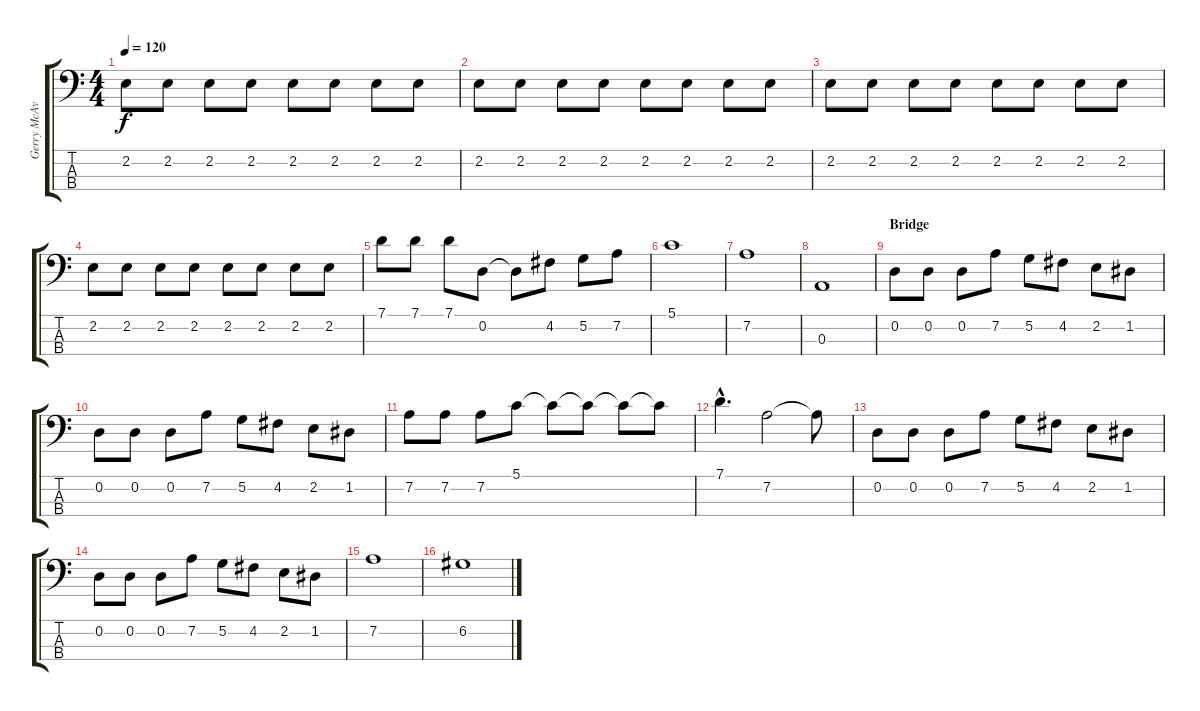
\track ("Gerry McAvoy" "Gerry McAv") {instrument electricbassfinger}
\staff {score tabs}
\tuning (G2 D2 A1 E1) {hide}
\ts (4 4)
\tempo 120
\clef f4
\ks c
2.2.8{dy f} 2.2.8 2.2.8 2.2.8 2.2.8 2.2.8 2.2.8 2.2.8 |
2.2.8 2.2.8 2.2.8 2.2.8 2.2.8 2.2.8 2.2.8 2.2.8 |
2.2.8 2.2.8 2.2.8 2.2.8 2.2.8 2.2.8 2.2.8 2.2.8 |
2.2.8 2.2.8 2.2.8 2.2.8 2.2.8 2.2.8 2.2.8 2.2.8 |
7.1.8 7.1.8 7.1.8 0.2.8 0.2{t}.8 4.2.8 5.2.8 7.2.8 |
5.1.1 |
7.2.1 |
0.3.1 |
\section ("" "Bridge")
0.2.8 0.2.8 0.2.8 7.2.8 5.2.8 4.2.8 2.2.8 1.2.8 |
0.2.8 0.2.8 0.2.8 7.2.8 5.2.8 4.2.8 2.2.8 1.2.8 |
7.2.8 7.2.8 7.2.8 5.1.8 5.1{t}.8 5.1{t}.8 5.1{t}.8 5.1{t}.8 |
7.1{hac}.4{d} 7.2.2 7.2{t}.8 |
0.2.8 0.2.8 0.2.8 7.2.8 5.2.8 4.2.8 2.2.8 1.2.8 |
0.2.8 0.2.8 0.2.8 7.2.8 5.2.8 4.2.8 2.2.8 1.2.8 |
7.2.1 |
6.2.1
